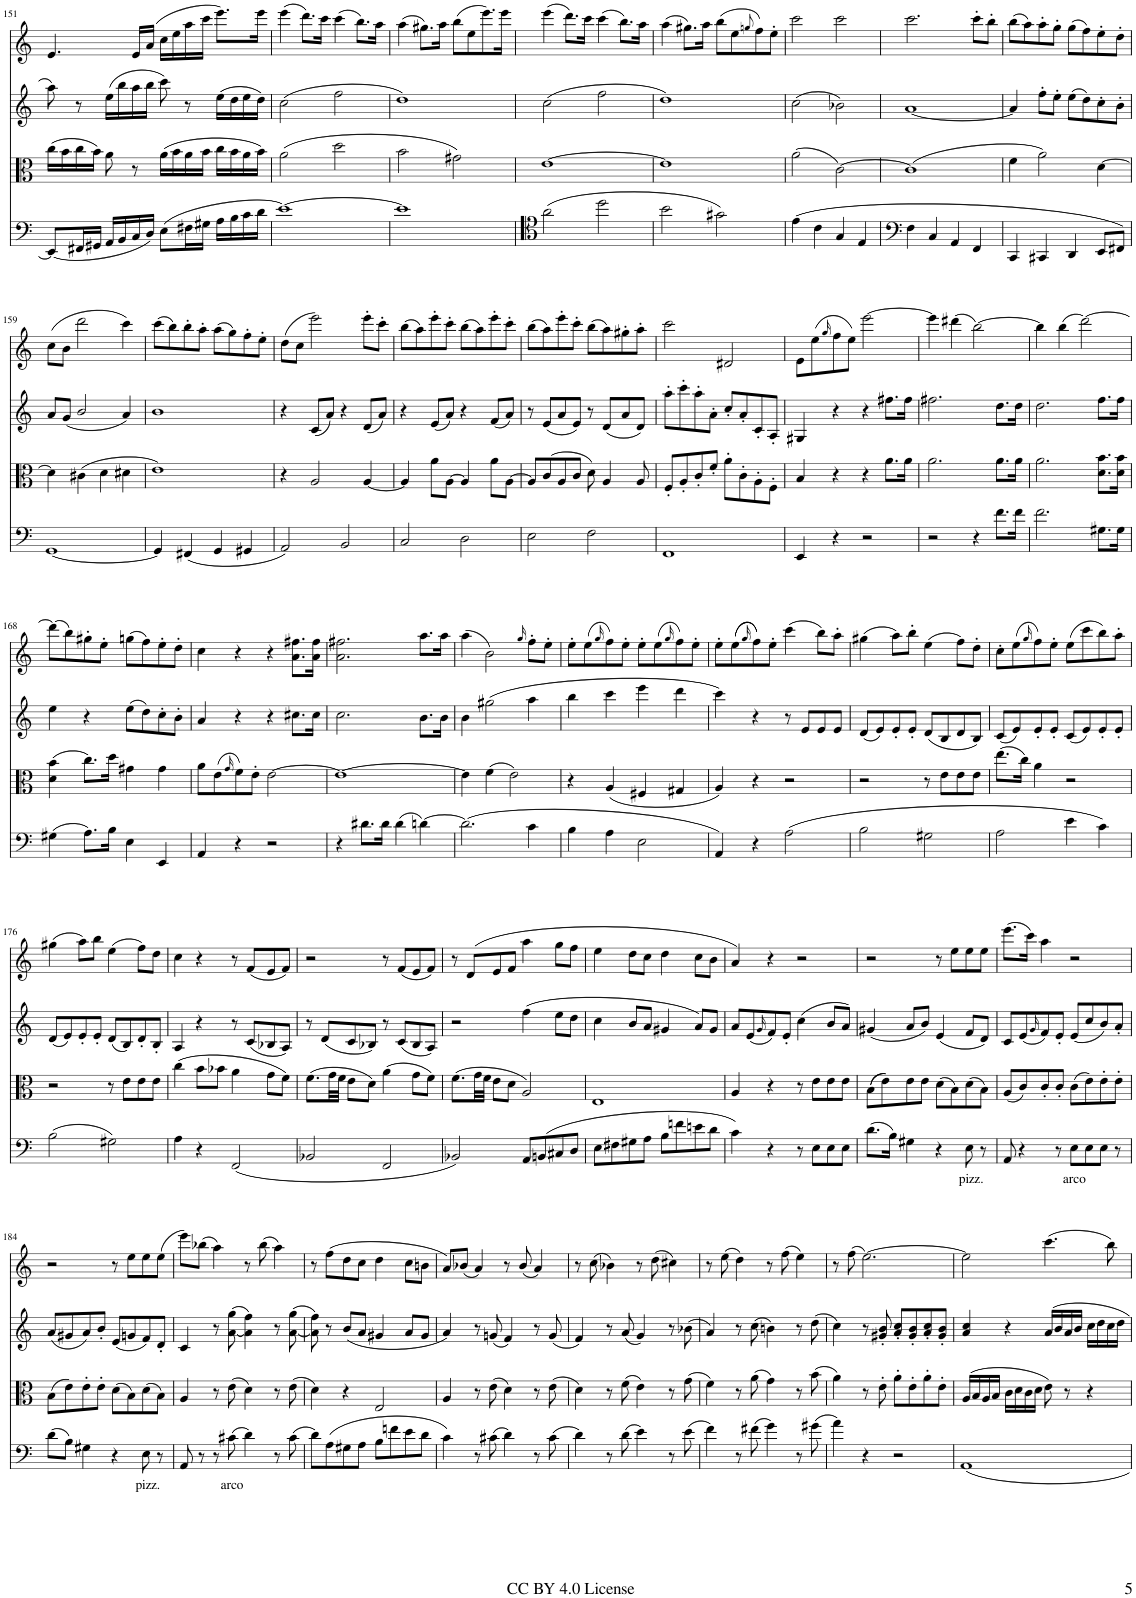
**kern	**text	**kern	**kern	**kern
*part4	*part4	*part3	*part2	*part1
*staff4	*staff4	*staff3	*staff2	*staff1
*I"Cello	*	*I"Viola	*I"Violin II	*I"Violin I
*	*	*I'Vla	*I'Vln	*I'Vln
!!LO:PB:g=z
*clefC4	*	*clefC3	*clefG2	*clefG2
*k[]	*	*k[]	*k[]	*k[]
*M4/4	*	*M4/4	*M4/4	*M4/4
*met(c)	*	*met(c)	*met(c)	*met(c)
=151	=151	=151	=151	=151
(8EE/L]	.	(16cc\LL	8aa\	4.e/
.	.	16b\	.	.
16FF#X/L	.	16cc\	8r	.
16GG#X/JJ	.	16b\JJ)	.	.
16AA/LL	.	8a\	(16ee\LL	.
16BB/	.	.	16bb\	.
16C/	.	8r	16aa\	16e/LL
16D/JJ)	.	.	16bb\JJ	(16a/JJ
(8E\L	.	(16a\LL	8ccc\)	16cc\LL
.	.	16b\	.	16ee\
16F#X\L	.	16a\	8r	16aa\
16G#X\JJ	.	16b\JJ	.	16ccc\JJ
16A\LL	.	16cc\LL	(16ee\LL	8.eee\L)
16B\	.	16b\	16dd\	.
16c\	.	16a\	16ee\	.
16d\JJ	.	16b\JJ)	16dd\JJ)	16eee\Jk
=152	=152	=152	=152	=152
[1e)	.	(2a\	(2cc\	(4eee\
.	.	.	.	8.ddd\L)
.	.	.	.	16ccc\Jk
.	.	2dd\	2ff\	(4ccc\
.	.	.	.	8.bb\L)
.	.	.	.	16aa\Jk
=153	=153	=153	=153	=153
1e]	.	2b\	1dd)	(4aa\
.	.	.	.	8.gg#X\L)
.	.	.	.	16aa\Jk
.	.	2g#X\)	.	(8bb\L
.	.	.	.	8ee\
.	.	.	.	8.eee\)
.	.	.	.	16eee\Jk
=154	=154	=154	=154	=154
(2a\	.	[1e	(2cc\	(4eee\
.	.	.	.	8.ddd\L)
.	.	.	.	16ccc\Jk
2dd\	.	.	2ff\	(4ccc\
.	.	.	.	8.bb\L)
.	.	.	.	16aa\Jk
=155	=155	=155	=155	=155
2b\	.	1e]	1dd)	(4aa\
.	.	.	.	8.gg#X\L)
.	.	.	.	16aa\Jk
2g#X\)	.	.	.	(8bb\L
.	.	.	.	8ee\
.	.	.	.	8qggn/
.	.	.	.	8ff\)
.	.	.	.	8ee'\J
=156	=156	=156	=156	=156
(4e\	.	(2a\	(2cc\	2ccc\
4c\	.	.	.	.
4G/	.	[2c\)	2b-X\)	2ccc\
4E/	.	.	.	.
=157	=157	=157	=157	=157
4F\	.	(1c]	[1a	2.ccc\
4C/	.	.	.	.
4AA/	.	.	.	.
4FF/	.	.	.	8ccc'\L
.	.	.	.	8bb'\J
=158	=158	=158	=158	=158
4CC/	.	4f\	4a/]	(8bb\L
.	.	.	.	8aa\)
4CC#X/	.	2a\)	8ff'\L	8aa'\
.	.	.	8ee'\J	8gg'\J
4DD/	.	.	(8ee\L	(8gg\L
.	.	.	8dd\)	8ff\)
8EE/L	.	[4d\	8cc'\	8ee'\
8FF#X/J)	.	.	8b'\J	8dd'\J
!!LO:LB:g=z
=159	=159	=159	=159	=159
[1GG	.	4d\]	8a/L	(>8cc\L
.	.	.	(8g/J	8b\J
.	.	(4c#X\	2b/	2ddd\
.	.	4d\	.	.
.	.	4d#X\	4a/)	4ccc\)
=160	=160	=160	=160	=160
4GG/]	.	1e)	1b	(8ccc\L
.	.	.	.	8bb\)
(4FF#X/	.	.	.	8bb'\
.	.	.	.	8aa'\J
4GG/	.	.	.	(8aa\L
.	.	.	.	8gg\)
4GG#X/	.	.	.	8ff'\
.	.	.	.	8ee'\J
=161	=161	=161	=161	=161
2AA/)	.	4r	4r	(8dd\L
.	.	.	.	8cc\J
.	.	2A/	(8c/L	2eee\)
.	.	.	8a/J)	.
2BB/	.	.	4r	.
.	.	[4A/	(8d/L	8eee'\L
.	.	.	8a/J)	8ccc'\J
=162	=162	=162	=162	=162
2C/	.	4A/]	4r	(8bb\L
.	.	.	.	8aa\)
.	.	8a\L	(8e/L	8eee'\
.	.	[8A\J	8a/J)	8ccc'\J
2D\	.	4A/]	4r	(8bb\L
.	.	.	.	8aa\)
.	.	8a\L	(8f/L	8eee'\
.	.	[8A\J	8a/J)	8ccc'\J
=163	=163	=163	=163	=163
2E\	.	8A/L]	8r	(8bb\L
.	.	(8c/	(8e/L	8aa\)
.	.	8A/	8a/	8eee'\
.	.	8c/J	8e/J)	8ccc'\J
2F\	.	8d\)	8r	(8bb\L
.	.	4A/	(8d/L	8aa\)
.	.	.	8a/	8gg#X'\
.	.	8A/	8d/J)	8aa'\J
=164	=164	=164	=164	=164
1FF	.	8F'/L	8aa'\L	2ccc\
.	.	8A'/	8ccc'\	.
.	.	8c'/	8aa'\	.
.	.	8f'/J	8a'\J	.
.	.	8a'\L	8cc'/L	2d#X/
.	.	8c'\	8a'/	.
.	.	8A'\	8c'/	.
.	.	8F'\J	8A'/J	.
=165	=165	=165	=165	=165
4EE/	.	4B/	4G#X/	8e\L
.	.	.	.	(8ee\
.	.	.	.	16qgg/
4r	.	4r	4r	8ff\
.	.	.	.	8ee\J)
2r	.	4r	4r	[2eee\
.	.	8.a\L	8.ff#X\L	.
.	.	16a\Jk	16ff#\Jk	.
=166	=166	=166	=166	=166
2r	.	2.a\	2.ff#X\	4eee\]
.	.	.	.	(4ddd#X\
4r	.	.	.	[2bb\)
8.f\L	.	8.a\L	8.dd\L	.
16f\Jk	.	16a\Jk	16dd\Jk	.
=167	=167	=167	=167	=167
2.f\	.	2.a\	2.dd\	4bb\]
.	.	.	.	(4bb\
.	.	.	.	[2ddd\)
8.G#X\L	.	8.d\ 8.b\L	8.ff\L	.
16G#\Jk	.	16d\ 16b\Jk	16ff\Jk	.
!!LO:LB:g=z
=168	=168	=168	=168	=168
(4G#X\	.	(4d\ 4b\	4ee\	(8ddd\L]
.	.	.	.	8bb\)
8.A\L)	.	8.cc\L)	4r	8gg#X'\
.	.	.	.	8ee'\J
16B\Jk	.	16dd\Jk	.	.
4E\	.	4g#X\	(8ee\L	(8ggn\L
.	.	.	8dd\)	8ff\)
4EE/	.	4g#\	8cc'\	8ee'\
.	.	.	8b'\J	8dd'\J
=169	=169	=169	=169	=169
4AA/	.	8a\L	4a/	4cc\
.	.	(8e\	.	.
.	.	16qg/	.	.
4r	.	8f\)	4r	4r
.	.	8e'\J	.	.
2r	.	[2e\	4r	4r
.	.	.	8.cc#X\L	8.a\ 8.ff#X\L
.	.	.	16cc#\Jk	16a\ 16ff#\Jk
=170	=170	=170	=170	=170
4r	.	1e_	2.cc\	2.a\ 2.ff#X\
8.d#X\L	.	.	.	.
16d#\Jk	.	.	.	.
(4d#\	.	.	.	.
[4dn\)	.	.	8.b\L	8.aa\L
.	.	.	16b\Jk	16aa\Jk
=171	=171	=171	=171	=171
(2.d\]	.	4e\]	4b\	(4aa\
.	.	(4f\	(2gg#X\	2b\)
.	.	2e\)	.	.
.	.	.	.	16qgg/
4c\	.	.	4aa\	8ff'\L
.	.	.	.	8ee'\J
=172	=172	=172	=172	=172
4B\	.	4r	4bb\	8ee'\L
.	.	.	.	(8ee\
.	.	.	.	16qgg/
4A\	.	(4A/	4ccc\	8ff\)
.	.	.	.	8ee'\J
2E\	.	4F#X/	4eee\	8ee'\L
.	.	.	.	(8ee\
.	.	.	.	16qgg/
.	.	4G#X/	4ddd\	8ff\)
.	.	.	.	8ee'\J
=173	=173	=173	=173	=173
4AA/)	.	4A/)	4ccc\)	8ee'\L
.	.	.	.	((8ee\
.	.	.	.	16qgg/
4r	.	4r	4r	8ff\))
.	.	.	.	8ee'\J
(2A\	.	2r	8r	(4ccc\
.	.	.	8e/L	.
.	.	.	8e/	8bb\L)
.	.	.	8e/J	8aa'\J
=174	=174	=174	=174	=174
2B\	.	2r	(8d/L	(4gg#X\
.	.	.	8e/)	.
.	.	.	8e'/	8aa\L)
.	.	.	8e'/J	8bb'\J
2G#X\	.	8r	(8d/L	(4ee\
.	.	8e\L	8B/	.
.	.	8e\	8d/	8ff\L)
.	.	8e\J	8B/J)	8dd'\J
=175	=175	=175	=175	=175
2A\	.	(8.ee\L	(8c/L	8cc'\L
.	.	.	8e/)	(8ee\
.	.	16cc\Jk)	.	.
.	.	.	.	16qgg/
.	.	4a\	8e'/	8ff\)
.	.	.	8e'/J	8ee'\J
4e\	.	2r	(8c/L	(>8ee\L
.	.	.	8e/)	8ccc\
4c\)	.	.	8e'/	8bb\)
.	.	.	8e'/J	8aa'\J
!!LO:LB:g=z
=176	=176	=176	=176	=176
(2B\	.	2r	(8d/L	(4gg#X\
.	.	.	8e/)	.
.	.	.	8e'/	8aa\L)
.	.	.	8e'/J	8bb\J
2G#X\)	.	8r	(8d/L	(4ee\
.	.	8e\L	8B/)	.
.	.	8e\	8d'/	8ff\L)
.	.	8e\J	8B'/J	8dd\J
=177	=177	=177	=177	=177
4A\	.	(4cc\	4A/	4cc\
4r	.	8b\L	4r	4r
.	.	8b-X\J	.	.
(2FF/	.	4a\	8r	8r
.	.	.	(8c/L	(8f/L
.	.	8g\L	8B-X/	8e/
.	.	8f\J)	8A/J)	8f/J)
=178	=178	=178	=178	=178
2BB-X/	.	(8.f\L	8r	2r
.	.	.	(8d/L	.
.	.	32g\LL	.	.
.	.	32f\JJJ	.	.
.	.	8e\L	8c/	.
.	.	8d\J)	8B-X/J)	.
2FF/	.	(4a\	8r	8r
.	.	.	(8c/L	(8f/L
.	.	8g\L	8B-/	8e/
.	.	8f\J)	8A/J)	8f/J)
=179	=179	=179	=179	=179
2BB-X/)	.	(8.f\L	2r	8r
.	.	.	.	(8d/L
.	.	32g\LL	.	.
.	.	32f\JJJ	.	.
.	.	8e\L	.	8e/
.	.	8d\J	.	8f/J
8AA/L	.	2A/)	(4ff\	4aa\
(8BBn/	.	.	.	.
8C#X/	.	.	8ee\L	8gg\L
8D/J	.	.	8dd\J	8ff\J
=180	=180	=180	=180	=180
8E\L	.	1E	4cc\	4ee\
8F#X\	.	.	.	.
8G#X\	.	.	8b/L	8dd\L
8A\J	.	.	8a/J	8cc\J
8B\L	.	.	4g#X/	4dd\
8fn\	.	.	.	.
8en\	.	.	8a/L)	8cc\L
8d\J	.	.	8g#/J	8b\J
=181	=181	=181	=181	=181
4c\)	.	4A/	8a/L	4a/)
.	.	.	(8e/	.
.	.	.	16qg/	.
4r	.	4r	8f/)	4r
.	.	.	8e'/J	.
8r	.	8r	(4cc\	2r
8E\L	.	8e\L	.	.
8E\	.	8e\	8b/L	.
8E\J	.	8e\J	8a/J)	.
=182	=182	=182	=182	=182
(8.d\L	.	((8B\L	(4g#X/	2r
.	.	8e\))	.	.
16B\Jk)	.	.	.	.
4G#X\	.	8e\	8a/L	.
.	.	8e\J	8b/J)	.
4r	.	(8d\L	(4e/	8r
.	.	8B\)	.	8ee\L
!	!LO:LY:b	!	!	!
8E\	pizz.	(8d\	8f/L	8ee\
8r	.	8B\J)	8d/J)	8ee\J
=183	=183	=183	=183	=183
8AA/	.	(8A/L	8c/L	(8.eee\L
4r	.	8c/)	(8e/	.
.	.	.	.	16ccc\Jk)
.	.	.	16qg/	.
.	.	8c'/	8f/)	4aa\
8r	.	8c'/J	8e'/J	.
!	!LO:LY:b	!	!	!
8E\L	arco	(8c\L	(8e/L	2r
8E\	.	8e\)	8cc/	.
8E\J	.	8e'\	8b/)	.
8r	.	8e'\J	8a'/J	.
!!LO:LB:g=z
=184	=184	=184	=184	=184
(8d\L	.	(8B\L	(8a/L	2r
8B\J)	.	8e\)	8g#X/	.
4G#X\	.	8e'\	8a/)	.
.	.	8e'\J	8b'/J	.
4r	.	(8d\L	(8e/L	8r
.	.	8B\)	8gn/	8ee\L
!	!LO:LY:b	!	!	!
8E\	pizz.	(8d\	8f/)	8ee\
8r	.	8B\J)	8d'/J	(8ee\J
=185	=185	=185	=185	=185
8AA/	.	4A/	4c/	8eee\L)
8r	.	.	.	(8bb-X\J
8r	.	8r	8r	4aa\)
!	!LO:LY:b	!	!	!
(8c#X\	arco	(8e\	(>[8a\ 8gg\	.
4d\)	.	4d\)	4a\] 4ff\)	8r
.	.	.	.	(8bb-\
8r	.	8r	8r	4aa\)
(8c#\	.	(8e\	(>[8a\ 8gg\	.
=186	=186	=186	=186	=186
8d\L)	.	4d\)	8a\] 8ff\)	8r
(8A\	.	.	8r	(8ff\L
8G#X\	.	4r	(8b/L	8dd\
8A\J	.	.	8a/J	8cc\J
8B\L	.	2E/	4g#X/	4dd\
8fn\	.	.	.	.
8e\	.	.	8a/L	8cc\L
8d\J	.	.	8g#/J	8bn\J
=187	=187	=187	=187	=187
4c\)	.	4A/	4a/)	8a/L)
.	.	.	.	(8b-X/J
8r	.	8r	8r	4a/)
(8c#X\	.	(8e\	(8gn/	.
4d\)	.	4d\)	4f/)	8r
.	.	.	.	(8b-/
8r	.	8r	8r	4a/)
(8c#\	.	(8e\	(8g/	.
=188	=188	=188	=188	=188
4d\)	.	4d\)	4f/)	8r
.	.	.	.	(8cc\
8r	.	8r	8r	4b-X\)
(8d\	.	(8f\	(8a/	.
4e\)	.	4e\)	4g/)	8r
.	.	.	.	(8dd\
8r	.	8r	8r	4cc#X\)
(8e\	.	(8g\	(8b-X\	.
=189	=189	=189	=189	=189
4f\)	.	4f\)	4a/)	8r
.	.	.	.	(8ee\
8r	.	8r	8r	4dd\)
(8f#X\	.	(8a\	(8cc\	.
4g\)	.	4g\)	4bn\)	8r
.	.	.	.	(8ff\
8r	.	8r	8r	4ee\)
(8g#X\	.	(8b\	(8dd\	.
=190	=190	=190	=190	=190
4a\)	.	4a\)	4cc\)	8r
.	.	.	.	(8ff\
4r	.	8r	8r	[2.ee\)
.	.	8e'\	8g#X/' 8b/'	.
2r	.	8a'\L	8a/' 8cc/'L	.
.	.	8e'\	8g#/' 8b/'	.
.	.	8a'\	8a/' 8cc/'	.
.	.	8e'\J	8g#/' 8b/'J	.
=191	=191	=191	=191	=191
1AA	.	(16A/LL	4a/ 4cc/	2ee\]
.	.	16B/	.	.
.	.	16A/	.	.
.	.	16B/JJ	.	.
.	.	16c\LL	4r	.
.	.	16d\	.	.
.	.	16c\	.	.
.	.	16d\JJ	.	.
.	.	8e\)	16a/LL	(4.ccc\
.	.	.	16b/	.
.	.	8r	16a/	.
.	.	.	16b/JJ	.
.	.	4r	16cc\LL	.
.	.	.	16dd\	.
.	.	.	16cc\	8bb\)
.	.	.	16dd\JJ	.
=	=	=	=	=
*-	*-	*-	*-	*-
